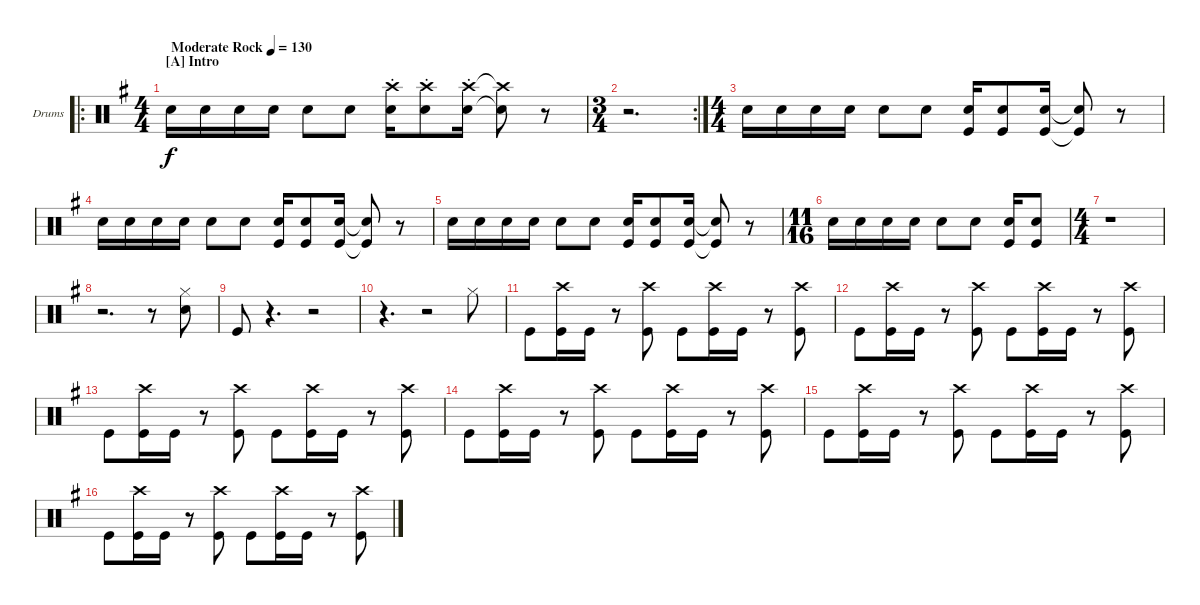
\bracketExtendMode groupsimilarinstruments
\firstSystemTrackNameOrientation horizontal
\otherSystemsTrackNameOrientation horizontal
\track ("Drum" "Drums") {instrument percussion}
\staff {score}
\articulation defaults
\ro
\ts (4 4)
\section ("A" "Intro")
\tempo (130 "Moderate Rock")
\clef neutral
\scale
1.07314
\ks g "Snare (hit) 2".16{dy f} "Snare (hit) 2".16 "Snare (hit) 2".16 "Snare (hit) 2".16 "Snare (hit) 2".8 "Snare (hit) 2".8
("Snare (hit) 2" "Crash high (hit)"{st}).16 ("Snare (hit) 2" "Crash high (hit)"{st}).8 ("Snare (hit) 2" "Crash high (hit)"{st}).16 ("Snare (hit) 2"{t} "Crash high (hit)"{t}).8 r.8 |
\rc 2
\ts (3 4)
\scale
0.92686 r.2{d} |
\ts (4 4)
\scale
1.07314 "Snare (hit) 2".16 "Snare (hit) 2".16 "Snare (hit) 2".16 "Snare (hit) 2".16 "Snare (hit) 2".8 "Snare (hit) 2".8 ("Snare (hit) 2" "Kick (hit)").16 ("Snare (hit) 2" "Kick (hit)").8 ("Snare (hit) 2" "Kick (hit)").16 ("Snare (hit) 2"{t} "Kick (hit)"{t}).8 r.8 |
\scale
0.92686 "Snare (hit) 2".16 "Snare (hit) 2".16 "Snare (hit) 2".16 "Snare (hit) 2".16 "Snare (hit) 2".8 "Snare (hit) 2".8 ("Snare (hit) 2" "Kick (hit)").16 ("Snare (hit) 2" "Kick (hit)").8 ("Snare (hit) 2" "Kick (hit)").16 ("Snare (hit) 2"{t} "Kick (hit)"{t}).8 r.8 |
\scale
1.04288 "Snare (hit) 2".16 "Snare (hit) 2".16 "Snare (hit) 2".16 "Snare (hit) 2".16 "Snare (hit) 2".8 "Snare (hit) 2".8 ("Snare (hit) 2" "Kick (hit)").16 ("Snare (hit) 2" "Kick (hit)").8 ("Snare (hit) 2" "Kick (hit)").16 ("Snare (hit) 2"{t} "Kick (hit)"{t}).8 r.8 |
\ts (11 16)
\scale
0.957125 "Snare (hit) 2".16 "Snare (hit) 2".16 "Snare (hit) 2".16 "Snare (hit) 2".16 "Snare (hit) 2".8 "Snare (hit) 2".8 ("Snare (hit) 2" "Kick (hit)").16 ("Snare (hit) 2" "Kick (hit)").8 |
\ts (4 4)
\scale
1.04288 r.1 |
\scale
0.957125 r.2{d} r.8 ("Hi-Hat (closed)" "Snare (hit) 2").8 |
\scale
1.04288 "Kick (hit)".8 r.4{d} r.2 |
\scale
0.957125 r.4{d} r.2 "Hi-Hat (closed)".8 |
\scale
1.04288 "Kick (hit)".8 ("Crash high (hit)" "Kick (hit)").16 "Kick (hit)".16 r.8 ("Crash high (hit)" "Kick (hit)").8 "Kick (hit)".8 ("Crash high (hit)" "Kick (hit)").16 "Kick (hit)".16 r.8 ("Crash high (hit)" "Kick (hit)").8 |
\scale
0.957125 "Kick (hit)".8 ("Crash high (hit)" "Kick (hit)").16 "Kick (hit)".16 r.8 ("Crash high (hit)" "Kick (hit)").8 "Kick (hit)".8 ("Crash high (hit)" "Kick (hit)").16 "Kick (hit)".16 r.8 ("Crash high (hit)" "Kick (hit)").8 |
\scale
1.04288 "Kick (hit)".8 ("Crash high (hit)" "Kick (hit)").16 "Kick (hit)".16 r.8 ("Crash high (hit)" "Kick (hit)").8 "Kick (hit)".8 ("Crash high (hit)" "Kick (hit)").16 "Kick (hit)".16 r.8 ("Crash high (hit)" "Kick (hit)").8 |
\scale
0.957125 "Kick (hit)".8 ("Crash high (hit)" "Kick (hit)").16 "Kick (hit)".16 r.8 ("Crash high (hit)" "Kick (hit)").8 "Kick (hit)".8 ("Crash high (hit)" "Kick (hit)").16 "Kick (hit)".16 r.8 ("Crash high (hit)" "Kick (hit)").8 |
\scale
1.04288 "Kick (hit)".8 ("Crash high (hit)" "Kick (hit)").16 "Kick (hit)".16 r.8 ("Crash high (hit)" "Kick (hit)").8 "Kick (hit)".8 ("Crash high (hit)" "Kick (hit)").16 "Kick (hit)".16 r.8 ("Crash high (hit)" "Kick (hit)").8 |
\scale
0.957125 "Kick (hit)".8 ("Crash high (hit)" "Kick (hit)").16 "Kick (hit)".16 r.8 ("Crash high (hit)" "Kick (hit)").8 "Kick (hit)".8 ("Crash high (hit)" "Kick (hit)").16 "Kick (hit)".16 r.8 ("Crash high (hit)" "Kick (hit)").8
